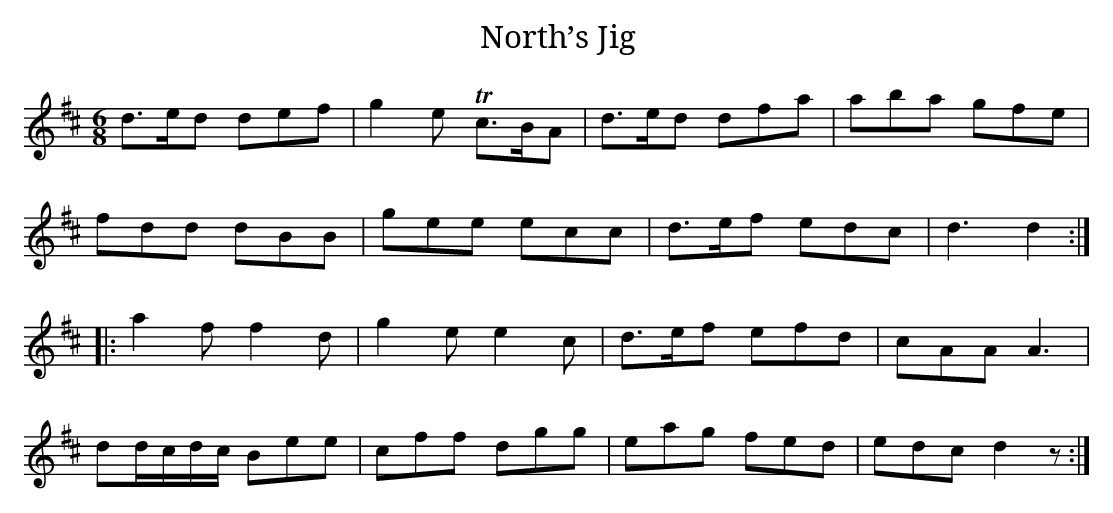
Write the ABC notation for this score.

X:1
T:North’s Jig
M:6/8
L:1/8
K:D
d>ed def|g2e Tc>BA|d>ed dfa|aba gfe|
fdd dBB|gee ecc|d>ef edc|d3 d2:|
|:a2f f2d|g2e e2c|d>ef efd|cAA A3|
dd/c/d/c/ Bee|cff dgg|eag fed|edc d2z:|]
